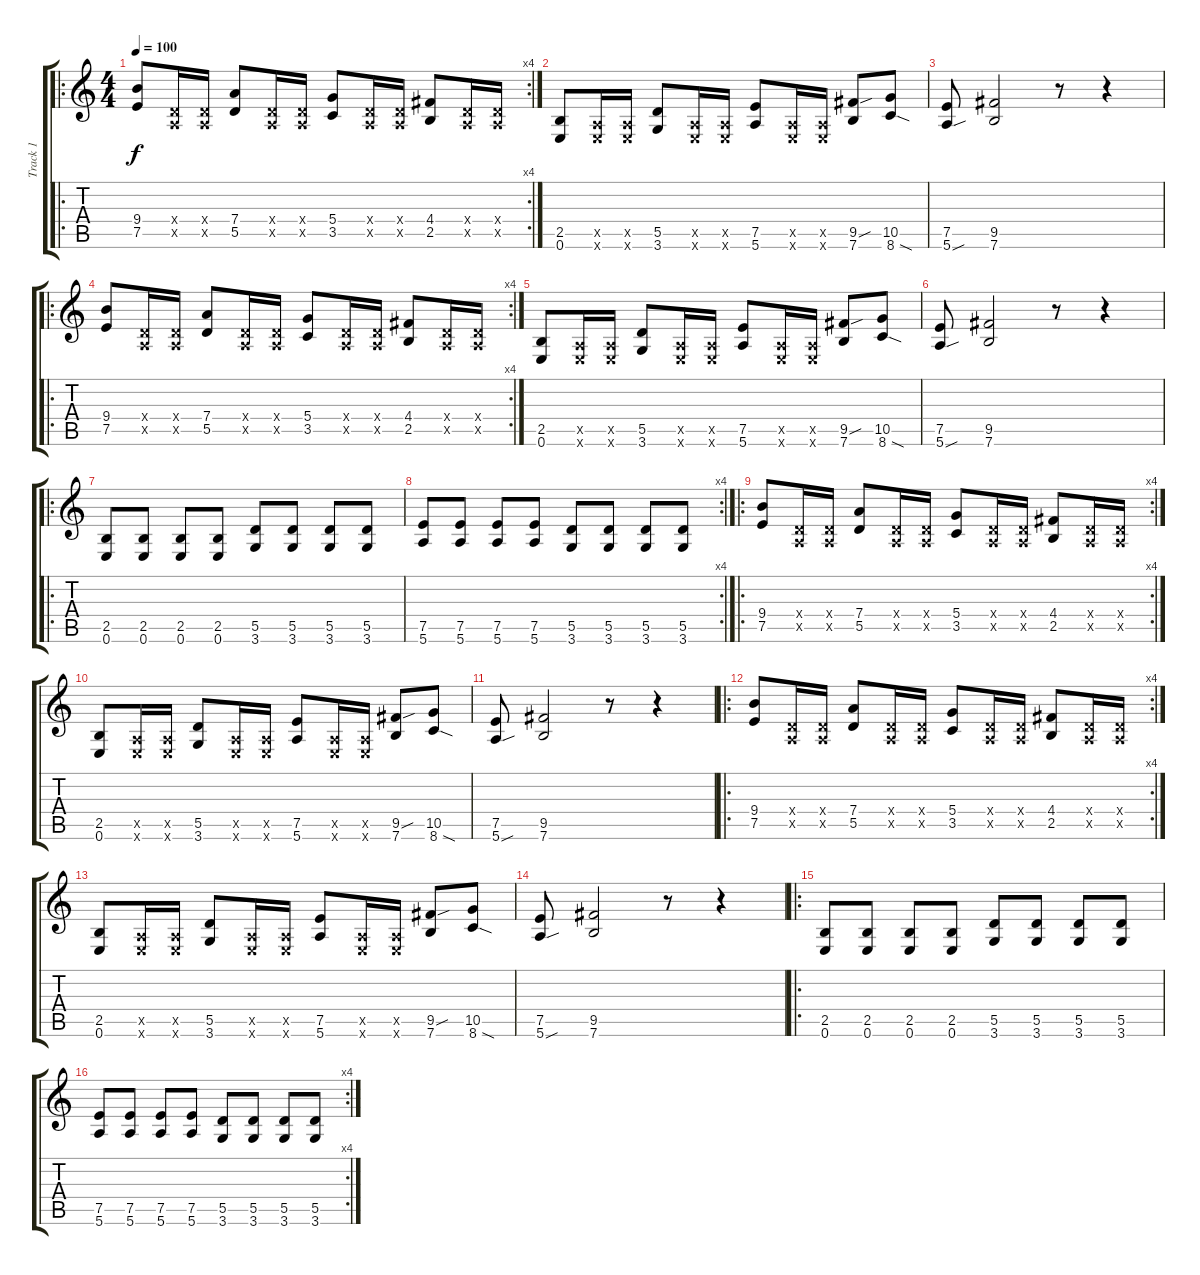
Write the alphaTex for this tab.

\track ("Track 1" "Track 1") {instrument distortionguitar}
\staff {score tabs}
\tuning (E4 B3 G3 D3 A2 E2) {hide}
\ro
\rc 4
\ts (4 4)
\tempo 100
\clef g2
\ks c
(9.4 7.5).8{dy f instrument distortionguitar} (0.4{x} 0.5{x}).16 (0.4{x} 0.5{x}).16 (7.4 5.5).8 (0.4{x} 0.5{x}).16 (0.4{x} 0.5{x}).16 (5.4 3.5).8 (0.4{x} 0.5{x}).16 (0.4{x} 0.5{x}).16 (4.4 2.5).8 (0.4{x} 0.5{x}).16 (0.4{x} 0.5{x}).16 |
(2.5 0.6).8 (0.5{x} 0.6{x}).16 (0.5{x} 0.6{x}).16 (5.5 3.6).8 (0.5{x} 0.6{x}).16 (0.5{x} 0.6{x}).16 (7.5 5.6).8 (0.5{x} 0.6{x}).16 (0.5{x} 0.6{x}).16 (9.5{sou} 7.6).8 (10.5 8.6{sod}).8 |
(7.5 5.6{sou}).8 (9.5 7.6).2 r.8 r.4 |
\ro
\rc 4
(9.4 7.5).8 (0.4{x} 0.5{x}).16 (0.4{x} 0.5{x}).16 (7.4 5.5).8 (0.4{x} 0.5{x}).16 (0.4{x} 0.5{x}).16 (5.4 3.5).8 (0.4{x} 0.5{x}).16 (0.4{x} 0.5{x}).16 (4.4 2.5).8 (0.4{x} 0.5{x}).16 (0.4{x} 0.5{x}).16 |
(2.5 0.6).8 (0.5{x} 0.6{x}).16 (0.5{x} 0.6{x}).16 (5.5 3.6).8 (0.5{x} 0.6{x}).16 (0.5{x} 0.6{x}).16 (7.5 5.6).8 (0.5{x} 0.6{x}).16 (0.5{x} 0.6{x}).16 (9.5{sou} 7.6).8 (10.5 8.6{sod}).8 |
(7.5 5.6{sou}).8 (9.5 7.6).2 r.8 r.4 |
\ro
(2.5 0.6).8 (2.5 0.6).8 (2.5 0.6).8 (2.5 0.6).8 (5.5 3.6).8 (5.5 3.6).8 (5.5 3.6).8 (5.5 3.6).8 |
\rc 4
(7.5 5.6).8 (7.5 5.6).8 (7.5 5.6).8 (7.5 5.6).8 (5.5 3.6).8 (5.5 3.6).8 (5.5 3.6).8 (5.5 3.6).8 |
\ro
\rc 4
(9.4 7.5).8 (0.4{x} 0.5{x}).16 (0.4{x} 0.5{x}).16 (7.4 5.5).8 (0.4{x} 0.5{x}).16 (0.4{x} 0.5{x}).16 (5.4 3.5).8 (0.4{x} 0.5{x}).16 (0.4{x} 0.5{x}).16 (4.4 2.5).8 (0.4{x} 0.5{x}).16 (0.4{x} 0.5{x}).16 |
(2.5 0.6).8 (0.5{x} 0.6{x}).16 (0.5{x} 0.6{x}).16 (5.5 3.6).8 (0.5{x} 0.6{x}).16 (0.5{x} 0.6{x}).16 (7.5 5.6).8 (0.5{x} 0.6{x}).16 (0.5{x} 0.6{x}).16 (9.5{sou} 7.6).8 (10.5 8.6{sod}).8 |
(7.5 5.6{sou}).8 (9.5 7.6).2 r.8 r.4 |
\ro
\rc 4
(9.4 7.5).8 (0.4{x} 0.5{x}).16 (0.4{x} 0.5{x}).16 (7.4 5.5).8 (0.4{x} 0.5{x}).16 (0.4{x} 0.5{x}).16 (5.4 3.5).8 (0.4{x} 0.5{x}).16 (0.4{x} 0.5{x}).16 (4.4 2.5).8 (0.4{x} 0.5{x}).16 (0.4{x} 0.5{x}).16 |
(2.5 0.6).8 (0.5{x} 0.6{x}).16 (0.5{x} 0.6{x}).16 (5.5 3.6).8 (0.5{x} 0.6{x}).16 (0.5{x} 0.6{x}).16 (7.5 5.6).8 (0.5{x} 0.6{x}).16 (0.5{x} 0.6{x}).16 (9.5{sou} 7.6).8 (10.5 8.6{sod}).8 |
(7.5 5.6{sou}).8 (9.5 7.6).2 r.8 r.4 |
\ro
(2.5 0.6).8 (2.5 0.6).8 (2.5 0.6).8 (2.5 0.6).8 (5.5 3.6).8 (5.5 3.6).8 (5.5 3.6).8 (5.5 3.6).8 |
\rc 4
(7.5 5.6).8 (7.5 5.6).8 (7.5 5.6).8 (7.5 5.6).8 (5.5 3.6).8 (5.5 3.6).8 (5.5 3.6).8 (5.5 3.6).8
